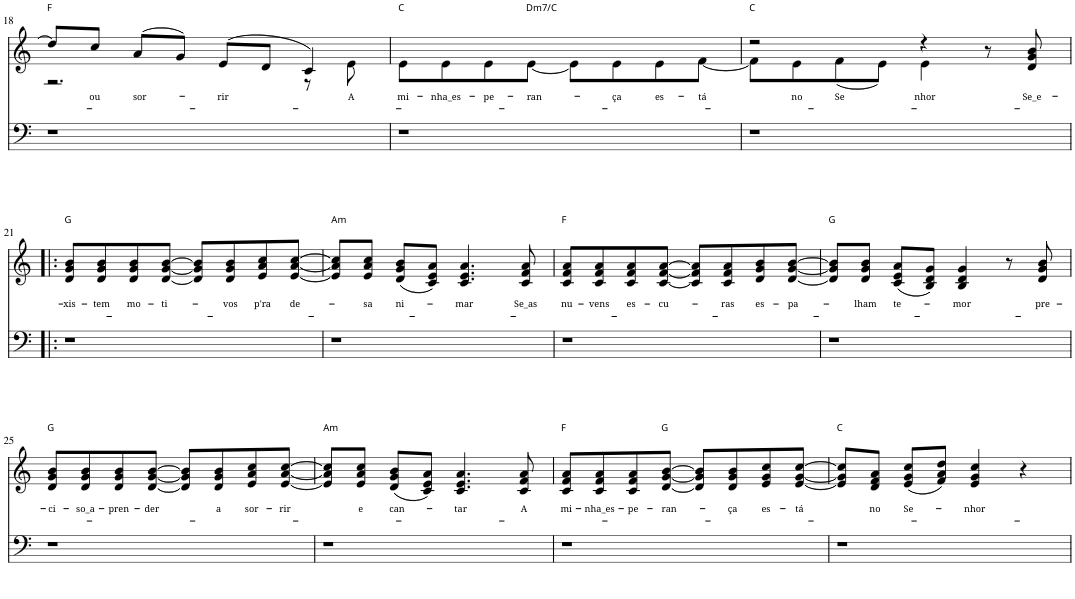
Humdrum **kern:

**kern	**kern	**text
*part2	*part1	*part1
*staff2	*staff1	*staff1
*I"P2	*I"P1	*
!!LO:PB:g=z
*clefF4	*clefG2	*
*k[]	*k[]	*
*M4/4	*M4/4	*
=18	=18	=18
*	*^	*
!	!LO:TX:a:t=F	!	!
1r	8dd/L]	2.r	.
!	!	!	!LO:LY:b
.	8cc/J	.	ou
!	!	!	!LO:LY:b
.	(8a/L	.	sor-
.	8g/J)	.	.
!	!	!	!LO:LY:b
.	(8e/L	.	-rir
.	8d/J	.	.
.	4c/)	8r	.
!	!	!	!LO:LY:b
.	.	8e\	A
=19	=19	=19	=19
!	!LO:TX:a:t=C	!	!
!	!	!	!LO:LY:b
1r	1ryy	8e\L	mi-
!	!	!	!LO:LY:b
.	.	8e\	-nha_es-
!	!	!	!LO:LY:b
.	.	8e\	-pe-
!	!	!LO:TX:a:t=Dm7/C	!
!	!	!	!LO:LY:b
.	.	[8e\J	-ran-
.	.	8e\L]	.
!	!	!	!LO:LY:b
.	.	8e\	-ça
!	!	!	!LO:LY:b
.	.	8e\	es-
!	!	!	!LO:LY:b
.	.	[8f\J	-tá
=20	=20	=20	=20
!	!LO:TX:a:t=C	!	!
1r	2r	8f\L]	.
!	!	!	!LO:LY:b
.	.	8e\	no
!	!	!	!LO:LY:b
.	.	(8f\	Se-
.	.	8e\J)	.
!	!	!	!LO:LY:b
.	4r	4e\	-nhor
.	8r	4ryy	.
!	!	!	!LO:LY:b
.	8d/ 8g/ 8b/	.	Se_e-
*	*v	*v	*
!!LO:LB:g=z
=21!|:	=21!|:	=21!|:
!	!LO:TX:a:t=G	!
!	!	!LO:LY:b
1r	8d/ 8g/ 8b/L	-xis-
!	!	!LO:LY:b
.	8d/ 8g/ 8b/	-tem
!	!	!LO:LY:b
.	8d/ 8g/ 8b/	mo-
!	!	!LO:LY:b
.	[8d/ [8g/ [8b/J	-ti-
.	8d/] 8g/] 8b/]L	.
!	!	!LO:LY:b
.	8d/ 8g/ 8b/	-vos
!	!	!LO:LY:b
.	8e/ 8a/ 8cc/	p'ra
!	!	!LO:LY:b
.	[8e/ [8a/ [8cc/J	de-
=22	=22	=22
!	!LO:TX:a:t=Am	!
1r	8e/] 8a/] 8cc/]L	.
!	!	!LO:LY:b
.	8e/ 8a/ 8cc/J	-sa
!	!	!LO:LY:b
.	(8d/ 8g/ 8b/L	ni-
.	8c/ 8e/ 8a/J)	.
!	!	!LO:LY:b
.	4.c/ 4.e/ 4.a/	-mar
!	!	!LO:LY:b
.	8c/ 8f/ 8a/	Se_as
=23	=23	=23
!	!LO:TX:a:t=F	!
!	!	!LO:LY:b
1r	8c/ 8f/ 8a/L	nu-
!	!	!LO:LY:b
.	8c/ 8f/ 8a/	-vens
!	!	!LO:LY:b
.	8c/ 8f/ 8a/	es-
!	!	!LO:LY:b
.	[8c/ [8f/ [8a/J	-cu-
.	8c/] 8f/] 8a/]L	.
!	!	!LO:LY:b
.	8c/ 8f/ 8a/	-ras
!	!	!LO:LY:b
.	8d/ 8g/ 8b/	es-
!	!	!LO:LY:b
.	[8d/ [8g/ [8b/J	-pa-
=24	=24	=24
!	!LO:TX:a:t=G	!
1r	8d/] 8g/] 8b/]L	.
!	!	!LO:LY:b
.	8d/ 8g/ 8b/J	-lham
!	!	!LO:LY:b
.	(8c/ 8e/ 8a/L	te-
.	8B/ 8d/ 8g/J)	.
!	!	!LO:LY:b
.	4B/ 4d/ 4g/	-mor
.	8r	.
!	!	!LO:LY:b
.	8d/ 8g/ 8b/	pre-
!!LO:LB:g=z
=25	=25	=25
!	!LO:TX:a:t=G	!
!	!	!LO:LY:b
1r	8d/ 8g/ 8b/L	-ci-
!	!	!LO:LY:b
.	8d/ 8g/ 8b/	-so_a-
!	!	!LO:LY:b
.	8d/ 8g/ 8b/	-pren-
!	!	!LO:LY:b
.	[8d/ [8g/ [8b/J	-der
.	8d/] 8g/] 8b/]L	.
!	!	!LO:LY:b
.	8d/ 8g/ 8b/	a
!	!	!LO:LY:b
.	8e/ 8a/ 8cc/	sor-
!	!	!LO:LY:b
.	[8e/ [8a/ [8cc/J	-rir
=26	=26	=26
!	!LO:TX:a:t=Am	!
1r	8e/] 8a/] 8cc/]L	.
!	!	!LO:LY:b
.	8e/ 8a/ 8cc/J	e
!	!	!LO:LY:b
.	(8d/ 8g/ 8b/L	can-
.	8c/ 8e/ 8a/J)	.
!	!	!LO:LY:b
.	4.c/ 4.e/ 4.a/	-tar
!	!	!LO:LY:b
.	8c/ 8f/ 8a/	A
=27	=27	=27
!	!LO:TX:a:t=F	!
!	!	!LO:LY:b
1r	8c/ 8f/ 8a/L	mi-
!	!	!LO:LY:b
.	8c/ 8f/ 8a/	-nha_es-
!	!	!LO:LY:b
.	8c/ 8f/ 8a/	-pe-
!	!LO:TX:a:t=G	!
!	!	!LO:LY:b
.	[8d/ [8g/ [8b/J	-ran-
.	8d/] 8g/] 8b/]L	.
!	!	!LO:LY:b
.	8d/ 8g/ 8b/	-ça
!	!	!LO:LY:b
.	8e/ 8g/ 8cc/	es-
!	!	!LO:LY:b
.	[8e/ [8g/ [8cc/J	-tá
=28	=28	=28
!	!LO:TX:a:t=C	!
1r	8e/] 8g/] 8cc/]L	.
!	!	!LO:LY:b
.	8d/ 8f/ 8a/J	no
!	!	!LO:LY:b
.	(8e/ 8g/ 8cc/L	Se-
.	8f/ 8a/ 8dd/J)	.
!	!	!LO:LY:b
.	4e/ 4g/ 4cc/	-nhor
.	4r	.
=	=	=
*-	*-	*-
